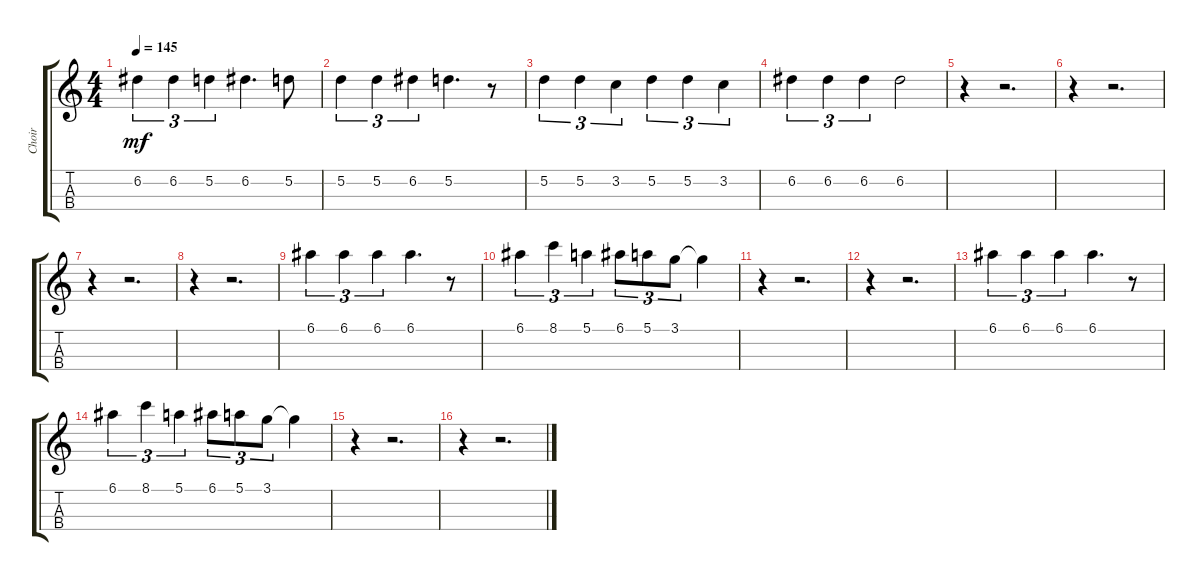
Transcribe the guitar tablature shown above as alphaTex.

\track ("Choir" "Choir") {instrument violin}
\staff {score tabs}
\tuning (E5 A4 D4 G3) {hide}
\ts (4 4)
\tempo 145
\clef g2
\ks c
6.2.4{tu (3 2) dy mf} 6.2.4{tu (3 2)} 5.2.4{tu (3 2)} 6.2.4{d} 5.2.8 |
5.2.4{tu (3 2)} 5.2.4{tu (3 2)} 6.2.4{tu (3 2)} 5.2.4{d} r.8 |
5.2.4{tu (3 2)} 5.2.4{tu (3 2)} 3.2.4{tu (3 2)} 5.2.4{tu (3 2)} 5.2.4{tu (3 2)} 3.2.4{tu (3 2)} |
6.2.4{tu (3 2)} 6.2.4{tu (3 2)} 6.2.4{tu (3 2)} 6.2.2 |
r.4 r.2{d} |
r.4 r.2{d} |
r.4 r.2{d} |
r.4 r.2{d} |
6.1.4{tu (3 2)} 6.1.4{tu (3 2)} 6.1.4{tu (3 2)} 6.1.4{d} r.8 |
6.1.4{tu (3 2)} 8.1.4{tu (3 2)} 5.1.4{tu (3 2)} 6.1.8{tu (3 2)} 5.1.8{tu (3 2)} 3.1.8{tu (3 2)} 3.1{t}.4 |
r.4 r.2{d} |
r.4 r.2{d} |
6.1.4{tu (3 2)} 6.1.4{tu (3 2)} 6.1.4{tu (3 2)} 6.1.4{d} r.8 |
6.1.4{tu (3 2)} 8.1.4{tu (3 2)} 5.1.4{tu (3 2)} 6.1.8{tu (3 2)} 5.1.8{tu (3 2)} 3.1.8{tu (3 2)} 3.1{t}.4 |
r.4 r.2{d} |
r.4 r.2{d}
